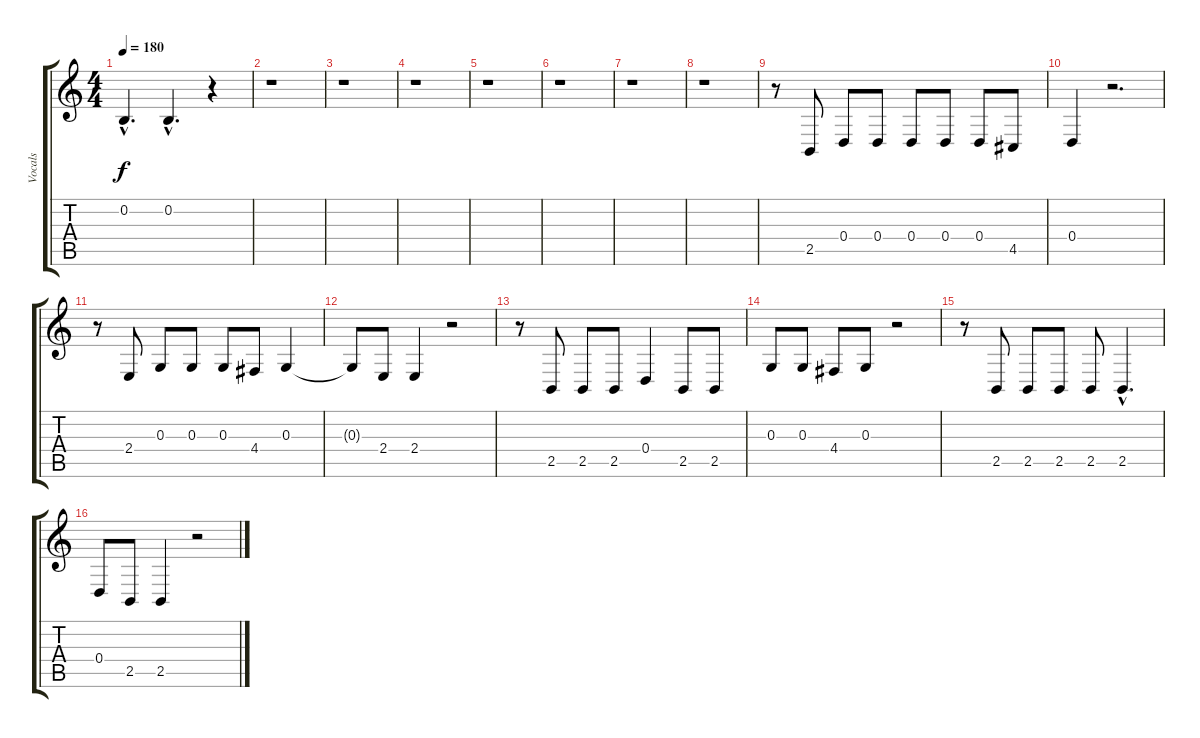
\track ("Vocals" "Vocals") {instrument altosax}
\staff {score tabs}
\tuning (E4 B3 G3 D3 A2 E2) {hide}
\ts (4 4)
\tempo 180
\clef g2
\ks c
0.2{hac}.4{d dy f} 0.2{hac}.4{d} r.4 |
r.1 |
r.1 |
r.1 |
r.1 |
r.1 |
r.1 |
r.1 |
r.8 2.5.8 0.4.8 0.4.8 0.4.8 0.4.8 0.4.8 4.5.8 |
0.4.4 r.2{d} |
r.8 2.4.8 0.3.8 0.3.8 0.3.8 4.4.8 0.3.4 |
0.3{t}.8 2.4.8 2.4.4 r.2 |
r.8 2.5.8 2.5.8 2.5.8 0.4.4 2.5.8 2.5.8 |
0.3.8 0.3.8 4.4.8 0.3.8 r.2 |
r.8 2.5.8 2.5.8 2.5.8 2.5.8 2.5{hac}.4{d} |
0.4.8 2.5.8 2.5.4 r.2
